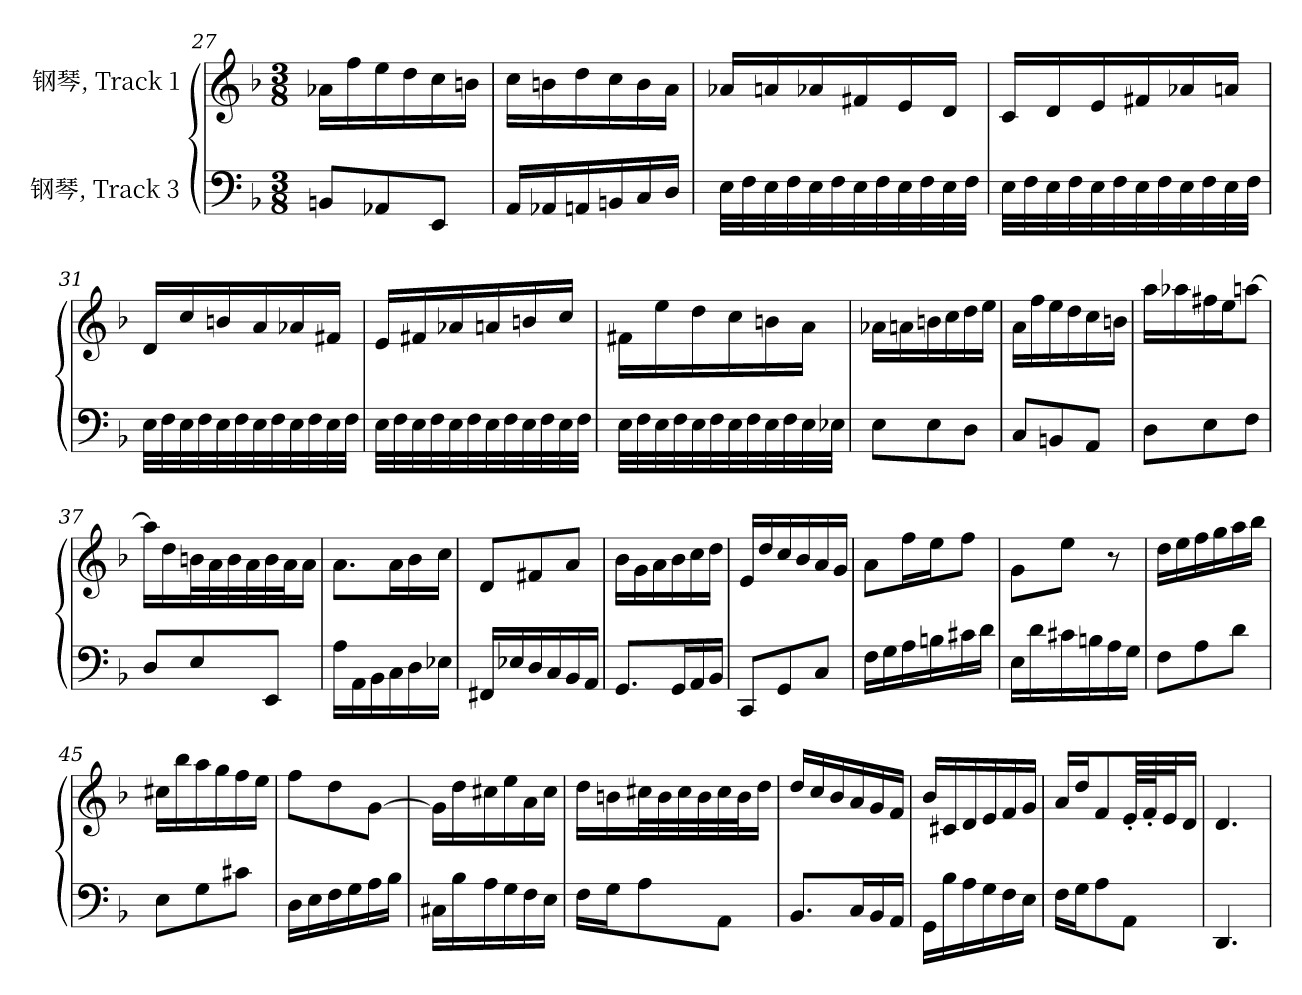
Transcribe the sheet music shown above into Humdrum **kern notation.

**kern	**kern
*part2	*part1
*staff2	*staff1
*I"钢琴, Track 3	*I"钢琴, Track 1
*clefF4	*clefG2
*k[b-]	*k[b-]
*M3/8	*M3/8
=27	=27
8BBn/L	16a-X\LL
.	16ff\
8AA-X/	16ee\
.	16dd\
8EE/J	16cc\
.	16bn\JJ
=28	=28
16AA/LL	16cc\LL
16AA-X/	16bn\
16AAn/	16dd\
16BBn/	16cc\
16C/	16b\
16D/JJ	16a\JJ
=29	=29
32E\LLL	16a-X/LL
32F\	.
32E\	16an/
32F\	.
32E\	16a-X/
32F\	.
32E\	16f#X/
32F\	.
32E\	16e/
32F\	.
32E\	16d/JJ
32F\JJJ	.
!!LO:PB:g=z
=30	=30
32E\LLL	16c/LL
32F\	.
32E\	16d/
32F\	.
32E\	16e/
32F\	.
32E\	16f#X/
32F\	.
32E\	16a-X/
32F\	.
32E\	16an/JJ
32F\JJJ	.
=31	=31
32E\LLL	16d/LL
32F\	.
32E\	16cc/
32F\	.
32E\	16bn/
32F\	.
32E\	16a/
32F\	.
32E\	16a-X/
32F\	.
32E\	16f#X/JJ
32F\JJJ	.
=32	=32
32E\LLL	16e/LL
32F\	.
32E\	16f#X/
32F\	.
32E\	16a-X/
32F\	.
32E\	16an/
32F\	.
32E\	16bn/
32F\	.
32E\	16cc/JJ
32F\JJJ	.
!!LO:LB:g=z
=33	=33
32E\LLL	16f#X\LL
32F\	.
32E\	16ee\
32F\	.
32E\	16dd\
32F\	.
32E\	16cc\
32F\	.
32E\	16bn\
32F\	.
32E\	16a\JJ
32E-X\JJJ	.
=34	=34
8E\L	16a-X\LL
.	16an\
8E\	16bn\
.	16cc\
8D\J	16dd\
.	16ee\JJ
=35	=35
8C/L	16a\LL
.	16ff\
8BBn/	16ee\
.	16dd\
8AA/J	16cc\
.	16bn\JJ
=36	=36
8D\L	16aa\LL
.	16aa-X\
8E\	16ff#X\
.	16ee\J
8F\J	[8aan\J
!!LO:LB:g=z
=37	=37
8D/L	16aa\LL]
.	16dd\
8E/	32bn\L
.	32a\
.	32b\
.	32a\
8EE/J	32b\
.	32a\J
.	16a\JJ
=38	=38
16A\LL	8.a\L
16AA\	.
16BB-\	.
16C\	16a\L
16D\	16b-\
16E-X\JJ	16cc\JJ
=39	=39
16FF#X/LL	8d/L
16E-X/	.
16D/	8f#X/
16C/	.
16BB-/	8a/J
16AA/JJ	.
=40	=40
8.GG/L	16b-\LL
.	16g\
.	16a\
16GG/L	16b-\
16AA/	16cc\
16BB-/JJ	16dd\JJ
=41	=41
8CC/L	16e/LL
.	16dd/
8GG/	16cc/
.	16b-/
8C/J	16a/
.	16g/JJ
!!LO:LB:g=z
=42	=42
16F\LL	8a\L
16G\	.
16A\	16ff\L
16Bn\	16ee\J
16c#X\	8ff\J
16d\JJ	.
=43	=43
16E\LL	8g\L
16d\	.
16c#X\	8ee\J
16Bn\	.
16A\	8r
16G\JJ	.
=44	=44
8F\L	16dd\LL
.	16ee\
8A\	16ff\
.	16gg\
8d\J	16aa\
.	16bb-\JJ
=45	=45
8E\L	16cc#X\LL
.	16bb-\
8G\	16aa\
.	16gg\
8c#X\J	16ff\
.	16ee\JJ
=46	=46
16D\LL	8ff\L
16E\	.
16F\	8dd\
16G\	.
16A\	[8g\J
16B-\JJ	.
!!LO:LB:g=z
=47	=47
16C#X\LL	16g\LL]
16B-\	16dd\
16A\	16cc#X\
16G\	16ee\
16F\	16a\
16E\JJ	16cc#\JJ
=48	=48
16F\LL	16dd\LL
16G\J	16bn\
8A\	32cc#X\L
.	32b\
.	32cc#\
.	32b\
8AA\J	32cc#\
.	32b\J
.	16dd\JJ
=49	=49
8.BB-/L	16dd/LL
.	16cc/
.	16b-/
16C/L	16a/
16BB-/	16g/
16AA/JJ	16f/JJ
=50	=50
16GG\LL	16b-/LL
16B-\	16c#X/
16A\	16d/
16G\	16e/
16F\	16f/
16E\JJ	16g/JJ
=51	=51
16F\LL	16a/LL
16G\J	16dd/J
*	*MM50
8A\	8f/
8AA\J	64e'/LLL
.	64f'/J
.	32e/J
.	16d/JJ
=52	=52
4.DD/	4.d/
=	=
*-	*-
